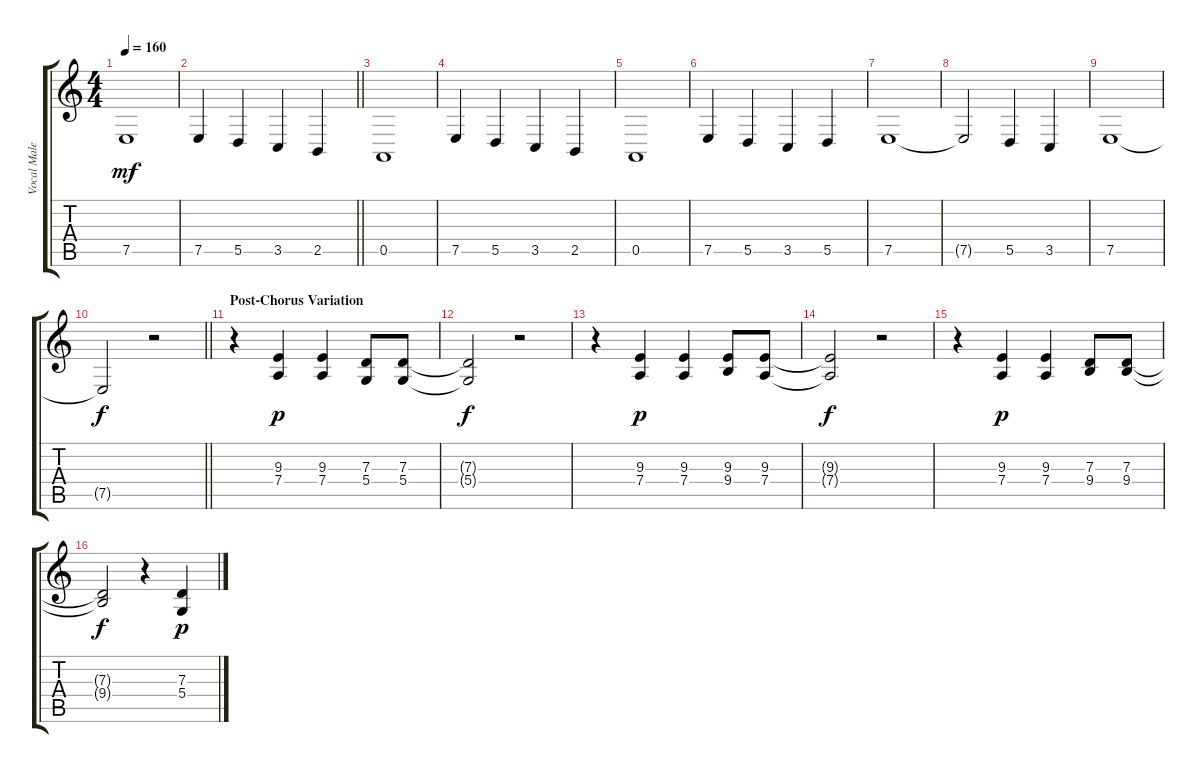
\track ("Vocal Male" "Vocal Male") {instrument lead2sawtooth}
\staff {score tabs}
\tuning (E4 B3 G3 D3 A2 E2) {hide}
\ts (4 4)
\tempo 160
\clef g2
\ks c
7.5.1{dy mf} |
\barLineRight lightlight
7.5.4 5.5.4 3.5.4 2.5.4 |
0.5.1 |
7.5.4 5.5.4 3.5.4 2.5.4 |
0.5.1 |
7.5.4 5.5.4 3.5.4 5.5.4 |
7.5.1 |
7.5{t}.2 5.5.4 3.5.4 |
7.5.1 |
\barLineRight lightlight
7.5{t}.2{dy f} r.2 |
\section ("" "Post-Chorus Variation")
r.4 (9.3 7.4).4{dy p} (9.3 7.4).4 (7.3 5.4).8 (7.3 5.4).8 |
(7.3{t} 5.4{t}).2{dy f} r.2 |
r.4 (9.3 7.4).4{dy p} (9.3 7.4).4 (9.3 9.4).8 (9.3 7.4).8 |
(9.3{t} 7.4{t}).2{dy f} r.2 |
r.4 (9.3 7.4).4{dy p} (9.3 7.4).4 (7.3 9.4).8 (7.3 9.4).8 |
(7.3{t} 9.4{t}).2{dy f} r.4 (7.3 5.4).4{dy p}
